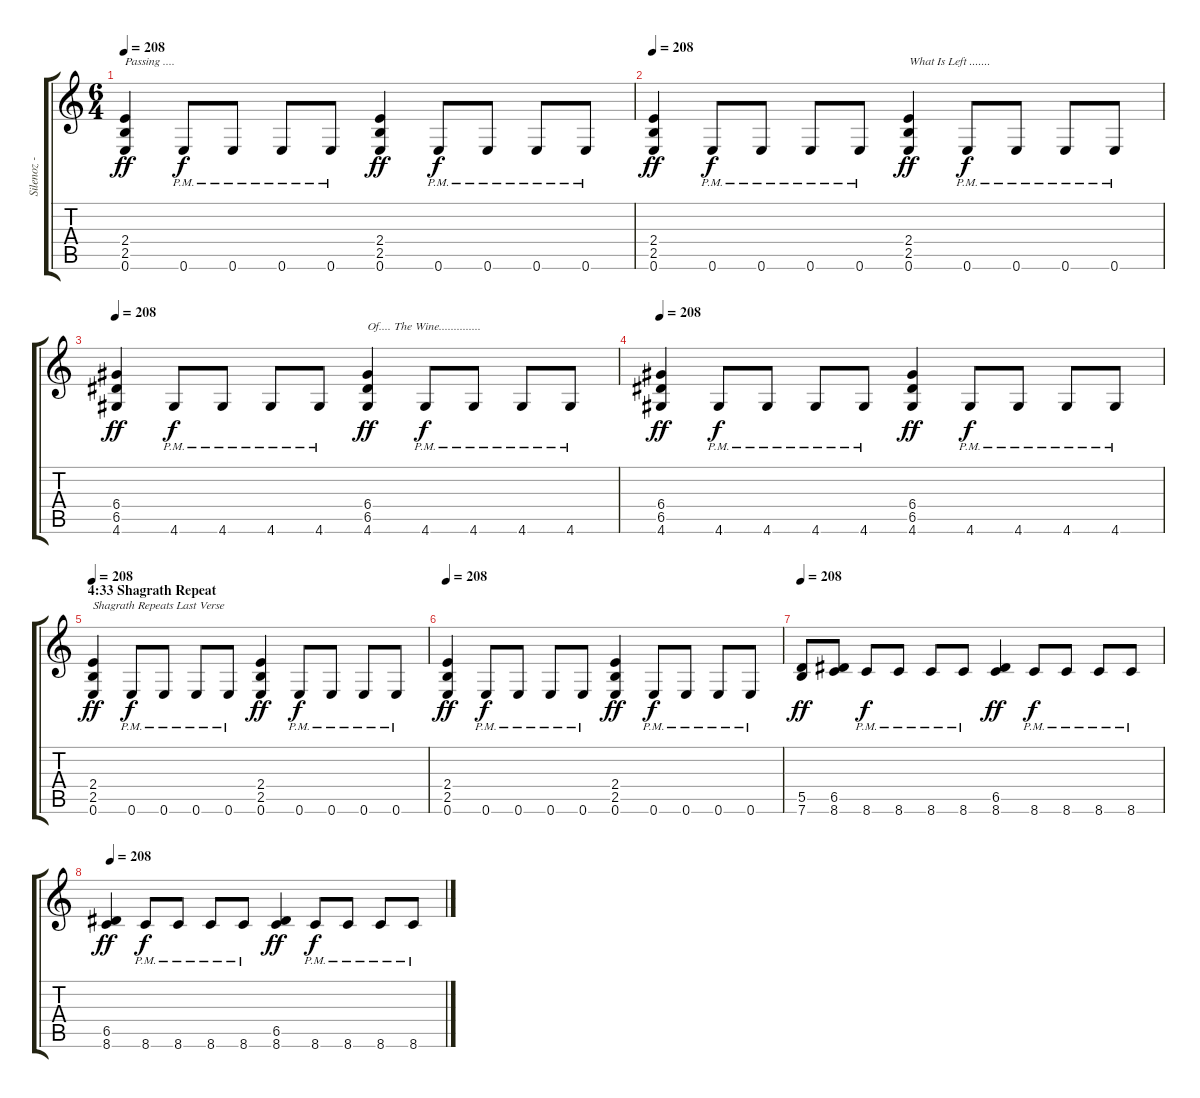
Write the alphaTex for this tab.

\track ("Silenoz - Guitar" "Silenoz - ") {instrument distortionguitar}
\staff {score tabs}
\tuning (E4 B3 G3 D3 A2 E2) {hide}
\ts (6 4)
\tempo 208
\clef g2
\ks c
(2.4 2.5 0.6).4{txt "Passing ...." dy ff} 0.6{pm}.8{dy f} 0.6{pm}.8 0.6{pm}.8 0.6{pm}.8 (2.4 2.5 0.6).4{dy ff} 0.6{pm}.8{dy f} 0.6{pm}.8 0.6{pm}.8 0.6{pm}.8 |
\tempo 208
(2.4 2.5 0.6).4{dy ff} 0.6{pm}.8{dy f} 0.6{pm}.8 0.6{pm}.8 0.6{pm}.8 (2.4 2.5 0.6).4{txt "What Is Left ......." dy ff} 0.6{pm}.8{dy f} 0.6{pm}.8 0.6{pm}.8 0.6{pm}.8 |
\tempo 208
(6.4 6.5 4.6).4{dy ff} 4.6{pm}.8{dy f} 4.6{pm}.8 4.6{pm}.8 4.6{pm}.8 (6.4 6.5 4.6).4{txt "Of.... The Wine.............." dy ff} 4.6{pm}.8{dy f} 4.6{pm}.8 4.6{pm}.8 4.6{pm}.8 |
\tempo 208
(6.4 6.5 4.6).4{dy ff} 4.6{pm}.8{dy f} 4.6{pm}.8 4.6{pm}.8 4.6{pm}.8 (6.4 6.5 4.6).4{dy ff} 4.6{pm}.8{dy f} 4.6{pm}.8 4.6{pm}.8 4.6{pm}.8 |
\section ("" "4:33 Shagrath Repeat")
\tempo 208
(2.4 2.5 0.6).4{txt "Shagrath Repeats Last Verse" dy ff} 0.6{pm}.8{dy f} 0.6{pm}.8 0.6{pm}.8 0.6{pm}.8 (2.4 2.5 0.6).4{dy ff} 0.6{pm}.8{dy f} 0.6{pm}.8 0.6{pm}.8 0.6{pm}.8 |
\tempo 208
(2.4 2.5 0.6).4{dy ff} 0.6{pm}.8{dy f} 0.6{pm}.8 0.6{pm}.8 0.6{pm}.8 (2.4 2.5 0.6).4{dy ff} 0.6{pm}.8{dy f} 0.6{pm}.8 0.6{pm}.8 0.6{pm}.8 |
\tempo 208
(5.5 7.6).8{dy ff} (6.5 8.6).8 8.6{pm}.8{dy f} 8.6{pm}.8 8.6{pm}.8 8.6{pm}.8 (6.5 8.6).4{dy ff} 8.6{pm}.8{dy f} 8.6{pm}.8 8.6{pm}.8 8.6{pm}.8 |
\tempo 208
(6.5 8.6).4{dy ff} 8.6{pm}.8{dy f} 8.6{pm}.8 8.6{pm}.8 8.6{pm}.8 (6.5 8.6).4{dy ff} 8.6{pm}.8{dy f} 8.6{pm}.8 8.6{pm}.8 8.6{pm}.8
